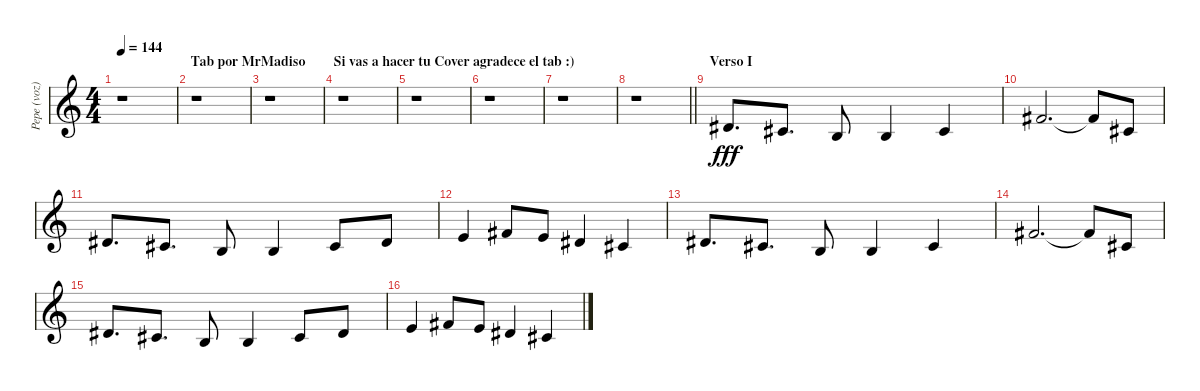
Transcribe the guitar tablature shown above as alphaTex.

\track ("Pepe (voz)" "Pepe (voz)") {instrument tenorsax}
\staff {score}
\tuning (Eb4 Bb3 Gb3 Db3 Ab2 Eb2) {hide}
\ts (4 4)
\section ("" "                     Tab por MrMadiso        Si vas a hacer tu Cover agradece el tab :)")
\tempo 144
\clef g2
\ks c
r.1{dy fff instrument tenorsax} |
r.1 |
r.1 |
r.1 |
r.1 |
r.1 |
r.1 |
\barLineRight lightlight
r.1 |
\section ("" "Verso I")
9.3.8{d} 7.3.8{d} 5.3.8 5.3.4 7.3.4 |
8.2.2{d} 8.2{t}.8 7.3.8 |
9.3.8{d} 7.3.8{d} 5.3.8 5.3.4 3.2.8 5.2.8 |
6.2.4 8.2.8 6.2.8 5.2.4 3.2.4 |
9.3.8{d} 7.3.8{d} 5.3.8 5.3.4 7.3.4 |
8.2.2{d} 8.2{t}.8 7.3.8 |
9.3.8{d} 7.3.8{d} 5.3.8 5.3.4 3.2.8 5.2.8 |
6.2.4 8.2.8 6.2.8 5.2.4 3.2.4
